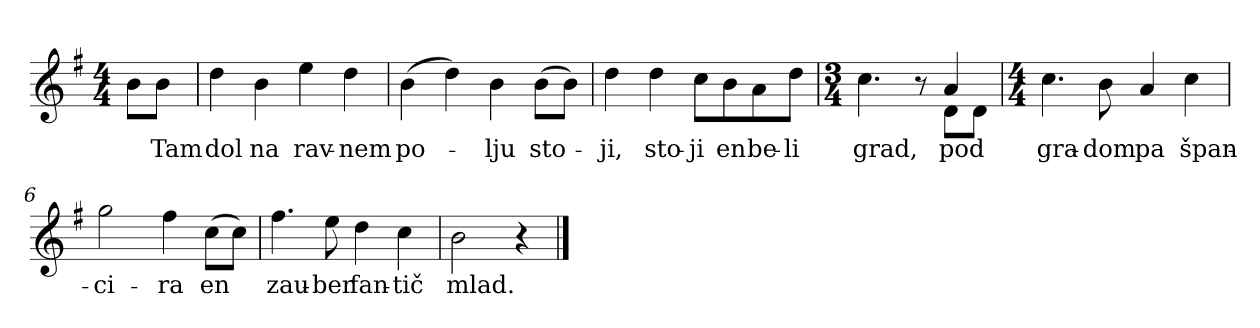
**kern	**text
*part1	*part1
*staff1	*staff1
*clefG2	*
*k[f#]	*
*G:	*
*M4/4	*
*MM138	*
=	=
8b\L	.
8b\J	Tam
=1	=1
4dd\	dol
4b\	na
4ee\	rav-
4dd\	-nem
=2	=2
(>4b\	po-
4dd\)	.
4b\	-lju
(>8b\L	sto-
8b\J)	.
=3	=3
4dd\	-ji,
4dd\	sto-
8cc\L	-ji
8b\	en
8a\	be-
8dd\J	-li
=4	=4
*M3/4	*
*^	*
4.cc\	2ryy	grad,
8r	.	.
4a/	8d\L	pod
.	8d\J	.
*v	*v	*
!!LO:LB:g=z
=5	=5
*M4/4	*
4.cc\	gra-
8b\	-dom
4a/	pa
4cc\	špan-
=6	=6
2gg\	-ci-
4ff#\	-ra
(>8cc\L	en
8cc\J)	.
=7	=7
4.ff#\	zau-
8ee\	-ber
4dd\	fan-
4cc\	-tič
=8	=8
2b\	mlad.
4r	.
==	==
*-	*-
